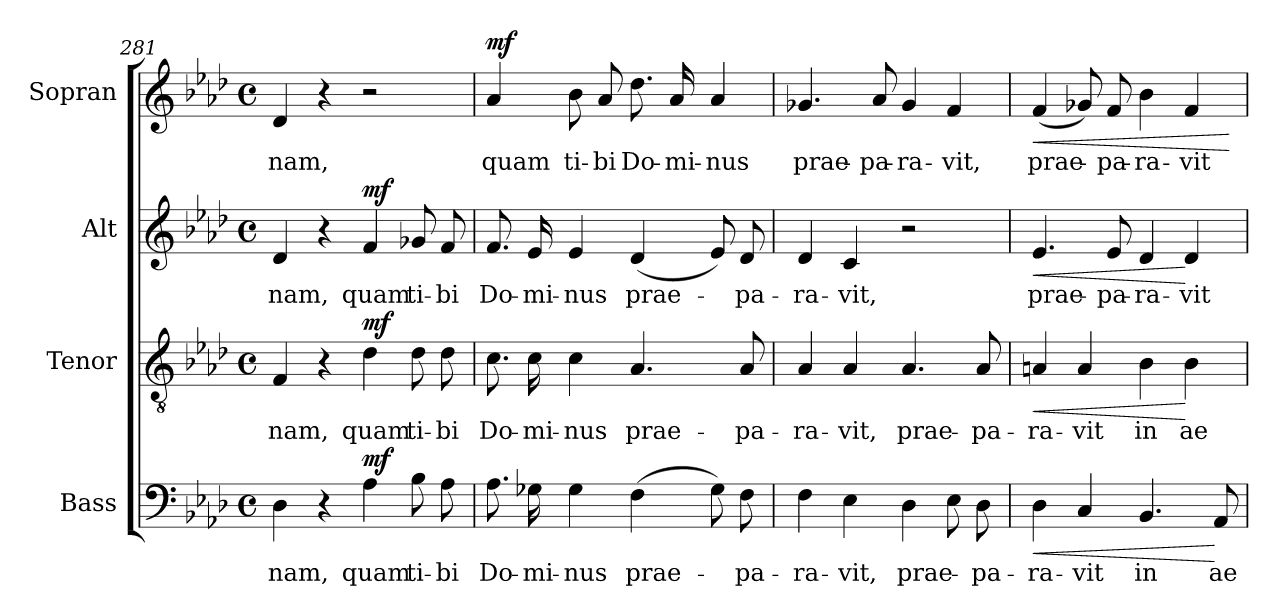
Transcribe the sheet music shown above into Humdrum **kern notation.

**kern	**text	**dynam	**kern	**text	**dynam	**kern	**text	**dynam	**kern	**text	**dynam
*part4	*part4	*part4	*part3	*part3	*part3	*part2	*part2	*part2	*part1	*part1	*part1
*staff4	*staff4	*staff4	*staff3	*staff3	*staff3	*staff2	*staff2	*staff2	*staff1	*staff1	*staff1
*I"Bass	*	*	*I"Tenor	*	*	*I"Alt	*	*	*I"Sopran	*	*
*I'B.	*	*	*I'T.	*	*	*I'A.	*	*	*I'S.	*	*
*clefF4	*	*	*clefGv2	*	*	*clefG2	*	*	*clefG2	*	*
*k[b-e-a-d-]	*	*	*k[b-e-a-d-]	*	*	*k[b-e-a-d-]	*	*	*k[b-e-a-d-]	*	*
*A-:	*	*	*A-:	*	*	*A-:	*	*	*A-:	*	*
*M4/4	*	*	*M4/4	*	*	*M4/4	*	*	*M4/4	*	*
*met(c)	*	*	*met(c)	*	*	*met(c)	*	*	*met(c)	*	*
=281	=281	=281	=281	=281	=281	=281	=281	=281	=281	=281	=281
!	!LO:LY:b	!	!	!LO:LY:b	!	!	!LO:LY:b	!	!	!LO:LY:b	!
4D-\	-nam,	.	4F/	-nam,	.	4d-/	-nam,	.	4d-/	-nam,	.
4r	.	.	4r	.	.	4r	.	.	4r	.	.
!	!LO:LY:b	!LO:DY:a	!	!LO:LY:b	!LO:DY:a	!	!LO:LY:b	!LO:DY:a	!	!	!
4A-\	quam	mf	4d-\	quam	mf	4f/	quam	mf	2r	.	.
!	!LO:LY:b	!	!	!LO:LY:b	!	!	!LO:LY:b	!	!	!	!
8B-\	ti-	.	8d-\	ti-	.	8g-X/	ti-	.	.	.	.
!	!LO:LY:b	!	!	!LO:LY:b	!	!	!LO:LY:b	!	!	!	!
8A-\	-bi	.	8d-\	-bi	.	8f/	-bi	.	.	.	.
!!LO:LB:g=z
=282	=282	=282	=282	=282	=282	=282	=282	=282	=282	=282	=282
!	!LO:LY:b	!	!	!LO:LY:b	!	!	!LO:LY:b	!	!	!LO:LY:b	!LO:DY:a
8.A-\	Do-	.	8.c\	Do-	.	8.f/	Do-	.	4a-/	quam	mf
!	!LO:LY:b	!	!	!LO:LY:b	!	!	!LO:LY:b	!	!	!	!
16G-X\	-mi-	.	16c\	-mi-	.	16e-/	-mi-	.	.	.	.
!	!LO:LY:b	!	!	!LO:LY:b	!	!	!LO:LY:b	!	!	!LO:LY:b	!
4G-\	-nus	.	4c\	-nus	.	4e-/	-nus	.	8b-\	ti-	.
!	!	!	!	!	!	!	!	!	!	!LO:LY:b	!
.	.	.	.	.	.	.	.	.	8a-/	-bi	.
!	!LO:LY:b	!	!	!LO:LY:b	!	!	!LO:LY:b	!	!	!LO:LY:b	!
(>4F\	prae-	.	4.A-/	prae-	.	(<4d-/	prae-	.	8.dd-\	Do-	.
!	!	!	!	!	!	!	!	!	!	!LO:LY:b	!
.	.	.	.	.	.	.	.	.	16a-/	-mi-	.
!	!	!	!	!	!	!	!	!	!	!LO:LY:b	!
8G-\)	.	.	.	.	.	8e-/)	.	.	4a-/	-nus	.
!	!LO:LY:b	!	!	!LO:LY:b	!	!	!LO:LY:b	!	!	!	!
8F\	-pa-	.	8A-/	-pa-	.	8d-/	-pa-	.	.	.	.
=283	=283	=283	=283	=283	=283	=283	=283	=283	=283	=283	=283
!	!LO:LY:b	!	!	!LO:LY:b	!	!	!LO:LY:b	!	!	!LO:LY:b	!
4F\	-ra-	.	4A-/	-ra-	.	4d-/	-ra-	.	4.g-X/	prae-	.
!	!LO:LY:b	!	!	!LO:LY:b	!	!	!LO:LY:b	!	!	!	!
4E-\	-vit,	.	4A-/	-vit,	.	4c/	-vit,	.	.	.	.
!	!	!	!	!	!	!	!	!	!	!LO:LY:b	!
.	.	.	.	.	.	.	.	.	8a-/	-pa-	.
!	!LO:LY:b	!	!	!LO:LY:b	!	!	!	!	!	!LO:LY:b	!
4D-\	prae-	.	4.A-/	prae-	.	2r	.	.	4g-/	-ra-	.
!	!	!	!	!	!	!	!	!	!	!LO:LY:b	!
8E-\	.	.	.	.	.	.	.	.	4f/	-vit,	.
!	!LO:LY:b	!	!	!LO:LY:b	!	!	!	!	!	!	!
8D-\	-pa-	.	8A-/	-pa-	.	.	.	.	.	.	.
=284	=284	=284	=284	=284	=284	=284	=284	=284	=284	=284	=284
!	!LO:LY:b	!LO:HP:b	!	!LO:LY:b	!LO:HP:b	!	!LO:LY:b	!LO:HP:b	!	!LO:LY:b	!LO:HP:b
4D-\	-ra-	<	4An/	-ra-	<	4.e-/	prae-	<	(<4f/	prae-	<
!	!LO:LY:b	!	!	!LO:LY:b	!	!	!	!	!	!	!
4C/	-vit	.	4A/	-vit	.	.	.	.	8g-X/)	.	.
!	!	!	!	!	!	!	!LO:LY:b	!	!	!LO:LY:b	!
.	.	.	.	.	.	8e-/	-pa-	.	8f/	-pa-	.
!	!LO:LY:b	!	!	!LO:LY:b	!	!	!LO:LY:b	!	!	!LO:LY:b	!
4.BB-/	in	.	4B-\	in	.	4d-/	-ra-	.	4b-\	-ra-	.
!	!	!	!	!LO:LY:b	!	!	!LO:LY:b	!	!	!LO:LY:b	!
.	.	.	4B-\	ae-	[	4d-/	-vit	[	4f/	-vit	.
!	!LO:LY:b	!	!	!	!	!	!	!	!	!	!
8AA-/	ae-	[	.	.	.	.	.	.	.	.	.
.	.	.	.	.	.	.	.	.	.	.	[
=	=	=	=	=	=	=	=	=	=	=	=
*-	*-	*-	*-	*-	*-	*-	*-	*-	*-	*-	*-
